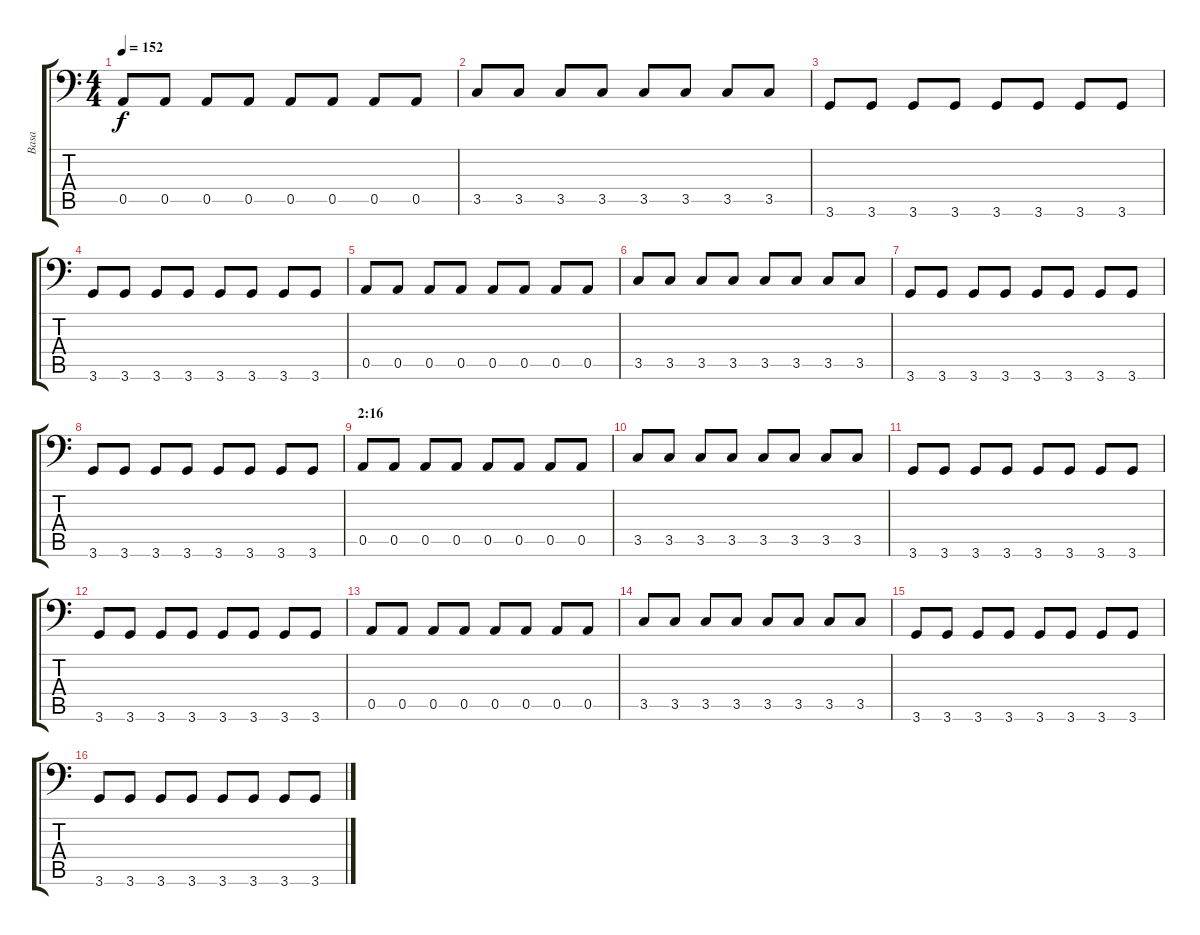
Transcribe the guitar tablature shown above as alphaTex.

\track ("Basa" "Basa") {instrument electricbassfinger}
\staff {score tabs}
\tuning (E3 B2 G2 D2 A1 E1) {hide}
\ts (4 4)
\tempo 152
\clef f4
\ks c
0.5.8{dy f volume 16} 0.5.8 0.5.8 0.5.8 0.5.8 0.5.8 0.5.8 0.5.8 |
3.5.8 3.5.8 3.5.8 3.5.8 3.5.8 3.5.8 3.5.8 3.5.8 |
3.6.8 3.6.8 3.6.8 3.6.8 3.6.8 3.6.8 3.6.8 3.6.8 |
3.6.8 3.6.8 3.6.8 3.6.8 3.6.8 3.6.8 3.6.8 3.6.8 |
0.5.8{volume 16} 0.5.8 0.5.8 0.5.8 0.5.8 0.5.8 0.5.8 0.5.8 |
3.5.8 3.5.8 3.5.8 3.5.8 3.5.8 3.5.8 3.5.8 3.5.8 |
3.6.8 3.6.8 3.6.8 3.6.8 3.6.8 3.6.8 3.6.8 3.6.8 |
3.6.8 3.6.8 3.6.8 3.6.8 3.6.8 3.6.8 3.6.8 3.6.8 |
\section ("" "2:16")
0.5.8{volume 11} 0.5.8 0.5.8 0.5.8 0.5.8 0.5.8 0.5.8 0.5.8 |
3.5.8 3.5.8 3.5.8 3.5.8 3.5.8 3.5.8 3.5.8 3.5.8 |
3.6.8 3.6.8 3.6.8 3.6.8 3.6.8 3.6.8 3.6.8 3.6.8 |
3.6.8 3.6.8 3.6.8 3.6.8 3.6.8 3.6.8 3.6.8 3.6.8 |
0.5.8 0.5.8 0.5.8 0.5.8 0.5.8 0.5.8 0.5.8 0.5.8 |
3.5.8 3.5.8 3.5.8 3.5.8 3.5.8 3.5.8 3.5.8 3.5.8 |
3.6.8 3.6.8 3.6.8 3.6.8 3.6.8 3.6.8 3.6.8 3.6.8 |
3.6.8 3.6.8 3.6.8 3.6.8 3.6.8 3.6.8 3.6.8 3.6.8
